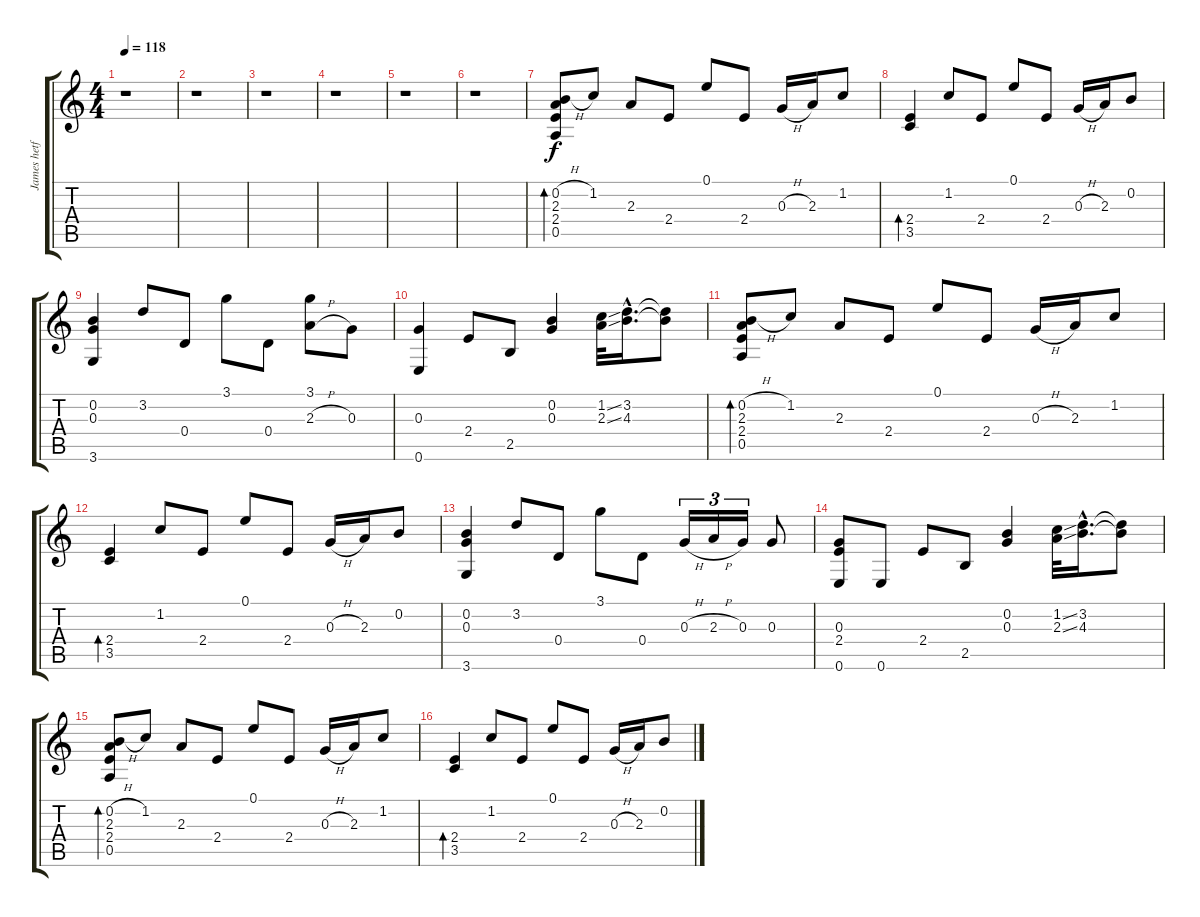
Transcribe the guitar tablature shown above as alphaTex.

\track ("James hetfield clean" "James hetf") {instrument acousticguitarsteel}
\staff {score tabs}
\tuning (E4 B3 G3 D3 A2 E2) {hide}
\ts (4 4)
\tempo 118
\clef g2
\ks c
r.1{dy f} |
r.1 |
r.1 |
r.1 |
r.1 |
r.1 |
(0.2{h} 2.3 2.4 0.5).8{bd 120} 1.2.8 2.3.8 2.4.8 0.1.8 2.4.8 0.3{h}.16 2.3.16 1.2.8 |
(2.4 3.5).4{bd 120} 1.2.8 2.4.8 0.1.8 2.4.8 0.3{h}.16 2.3.16 0.2.8 |
(0.2 0.3 3.6).4 3.2.8 0.4.8 3.1.8 0.4.8 (3.1 2.3{h}).8 0.3.8 |
(0.3 0.6).4 2.4.8 2.5.8 (0.2 0.3).4 (1.2{ss} 2.3{ss}).32 (3.2{hac} 4.3{hac}).16{d} (3.2{t} 4.3{t}).8 |
(0.2{h} 2.3 2.4 0.5).8{bd 120} 1.2.8 2.3.8 2.4.8 0.1.8 2.4.8 0.3{h}.16 2.3.16 1.2.8 |
(2.4 3.5).4{bd 120} 1.2.8 2.4.8 0.1.8 2.4.8 0.3{h}.16 2.3.16 0.2.8 |
(0.2 0.3 3.6).4 3.2.8 0.4.8 3.1.8 0.4.8 0.3{h}.16{tu (3 2)} 2.3{h}.16{tu (3 2)} 0.3.16{tu (3 2)} 0.3.8 |
(0.3 2.4 0.6).8 0.6.8 2.4.8 2.5.8 (0.2 0.3).4 (1.2{ss} 2.3{ss}).32 (3.2{hac} 4.3{hac}).16{d} (3.2{t} 4.3{t}).8 |
(0.2{h} 2.3 2.4 0.5).8{bd 120} 1.2.8 2.3.8 2.4.8 0.1.8 2.4.8 0.3{h}.16 2.3.16 1.2.8 |
(2.4 3.5).4{bd 120} 1.2.8 2.4.8 0.1.8 2.4.8 0.3{h}.16 2.3.16 0.2.8
